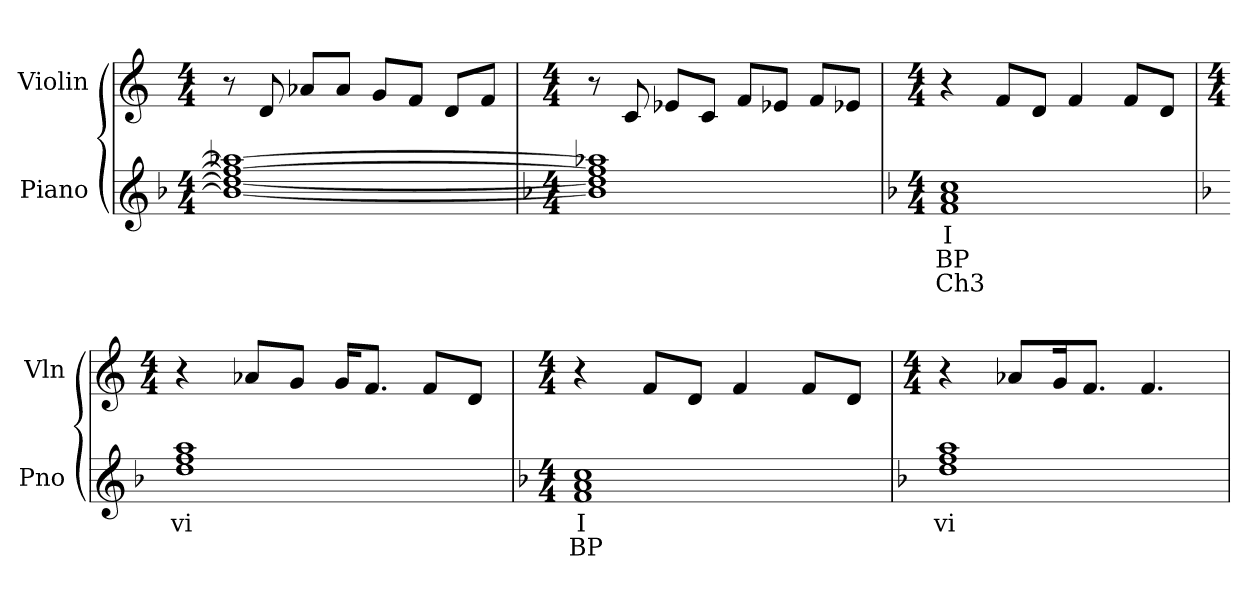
**kern	**text	**text	**text	**kern
*part2	*part2	*part2	*part2	*part1
*staff2	*staff2	*staff2	*staff2	*staff1
*I"Piano	*	*	*	*I"Violin
*I'Pno	*	*	*	*I'Vln
*k[b-]	*	*	*	*
*F:	*	*	*	*
*M4/4	*	*	*	*M4/4
=	=	=	=	=
1b-_ 1dd_ 1ff_ 1aa-X_	.	.	.	8r
.	.	.	.	8d
.	.	.	.	8a-XL
.	.	.	.	8a-J
.	.	.	.	8gL
.	.	.	.	8fJ
.	.	.	.	8dL
.	.	.	.	8fJ
=	=	=	=	=
*k[b-]	*	*	*	*
*F:	*	*	*	*
*M4/4	*	*	*	*M4/4
1b-] 1dd] 1ff] 1aa-X]	.	.	.	8r
.	.	.	.	8c
.	.	.	.	8e-XL
.	.	.	.	8cJ
.	.	.	.	8fL
.	.	.	.	8e-XJ
.	.	.	.	8fL
.	.	.	.	8e-XJ
=	=	=	=	=
*k[b-]	*	*	*	*
*F:	*	*	*	*
*M4/4	*	*	*	*M4/4
1f 1a 1cc	I	BP	Ch3	4r
.	.	.	.	8fL
.	.	.	.	8dJ
.	.	.	.	4f
.	.	.	.	8fL
.	.	.	.	8dJ
=	=	=	=	=
*k[b-]	*	*	*	*
*F:	*	*	*	*
*	*	*	*	*M4/4
1dd 1ff 1aa	vi	.	.	4r
.	.	.	.	8a-XL
.	.	.	.	8gJ
.	.	.	.	16gKL
.	.	.	.	8.fJ
.	.	.	.	8fL
.	.	.	.	8dJ
=	=	=	=	=
*k[b-]	*	*	*	*
*F:	*	*	*	*
*M4/4	*	*	*	*M4/4
1f 1a 1cc	I	BP	.	4r
.	.	.	.	8fL
.	.	.	.	8dJ
.	.	.	.	4f
.	.	.	.	8fL
.	.	.	.	8dJ
=	=	=	=	=
*k[b-]	*	*	*	*
*F:	*	*	*	*
*	*	*	*	*M4/4
1dd 1ff 1aa	vi	.	.	4r
.	.	.	.	8a-XL
.	.	.	.	16gK
.	.	.	.	8.fJ
.	.	.	.	4.f
=	=	=	=	=
*-	*-	*-	*-	*-
